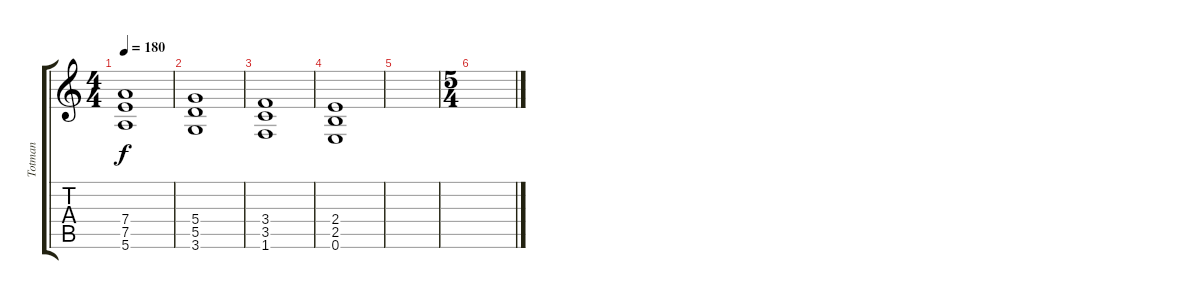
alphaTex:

\track ("Totman" "Totman") {instrument overdrivenguitar}
\staff {score tabs}
\tuning (E4 B3 G3 D3 A2 E2) {hide}
\ts (4 4)
\tempo 180
\clef g2
\ks c
(7.4 7.5 5.6).1{dy f} |
(5.4 5.5 3.6).1 |
(3.4 3.5 1.6).1 |
(2.4 2.5 0.6).1 |
|
\ts (5 4)
